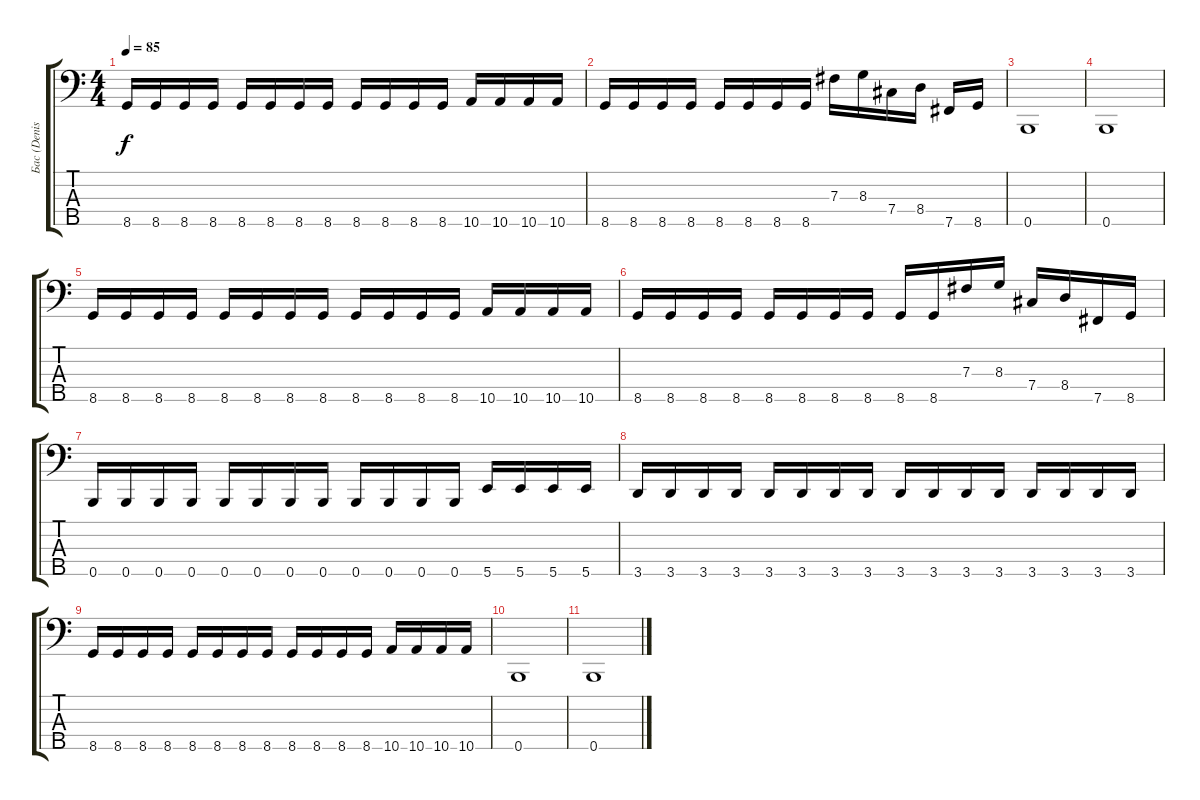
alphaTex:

\track ("Бас (Denis)" "Бас (Denis") {instrument electricbassfinger}
\staff {score tabs}
\tuning (Ab2 E2 B1 Gb1 B0) {hide}
\ts (4 4)
\tempo 85
\clef f4
\ks c
8.5.16{dy f} 8.5.16 8.5.16 8.5.16 8.5.16 8.5.16 8.5.16 8.5.16 8.5.16 8.5.16 8.5.16 8.5.16 10.5.16 10.5.16 10.5.16 10.5.16 |
8.5.16 8.5.16 8.5.16 8.5.16 8.5.16 8.5.16 8.5.16 8.5.16 7.3.16 8.3.16 7.4.16 8.4.16 7.5.16 8.5.16 |
0.5.1 |
0.5.1 |
8.5.16 8.5.16 8.5.16 8.5.16 8.5.16 8.5.16 8.5.16 8.5.16 8.5.16 8.5.16 8.5.16 8.5.16 10.5.16 10.5.16 10.5.16 10.5.16 |
8.5.16 8.5.16 8.5.16 8.5.16 8.5.16 8.5.16 8.5.16 8.5.16 8.5.16 8.5.16 7.3.16 8.3.16 7.4.16 8.4.16 7.5.16 8.5.16 |
0.5.16 0.5.16 0.5.16 0.5.16 0.5.16 0.5.16 0.5.16 0.5.16 0.5.16 0.5.16 0.5.16 0.5.16 5.5.16 5.5.16 5.5.16 5.5.16 |
3.5.16 3.5.16 3.5.16 3.5.16 3.5.16 3.5.16 3.5.16 3.5.16 3.5.16 3.5.16 3.5.16 3.5.16 3.5.16 3.5.16 3.5.16 3.5.16 |
8.5.16 8.5.16 8.5.16 8.5.16 8.5.16 8.5.16 8.5.16 8.5.16 8.5.16 8.5.16 8.5.16 8.5.16 10.5.16 10.5.16 10.5.16 10.5.16 |
0.5.1 |
0.5.1
